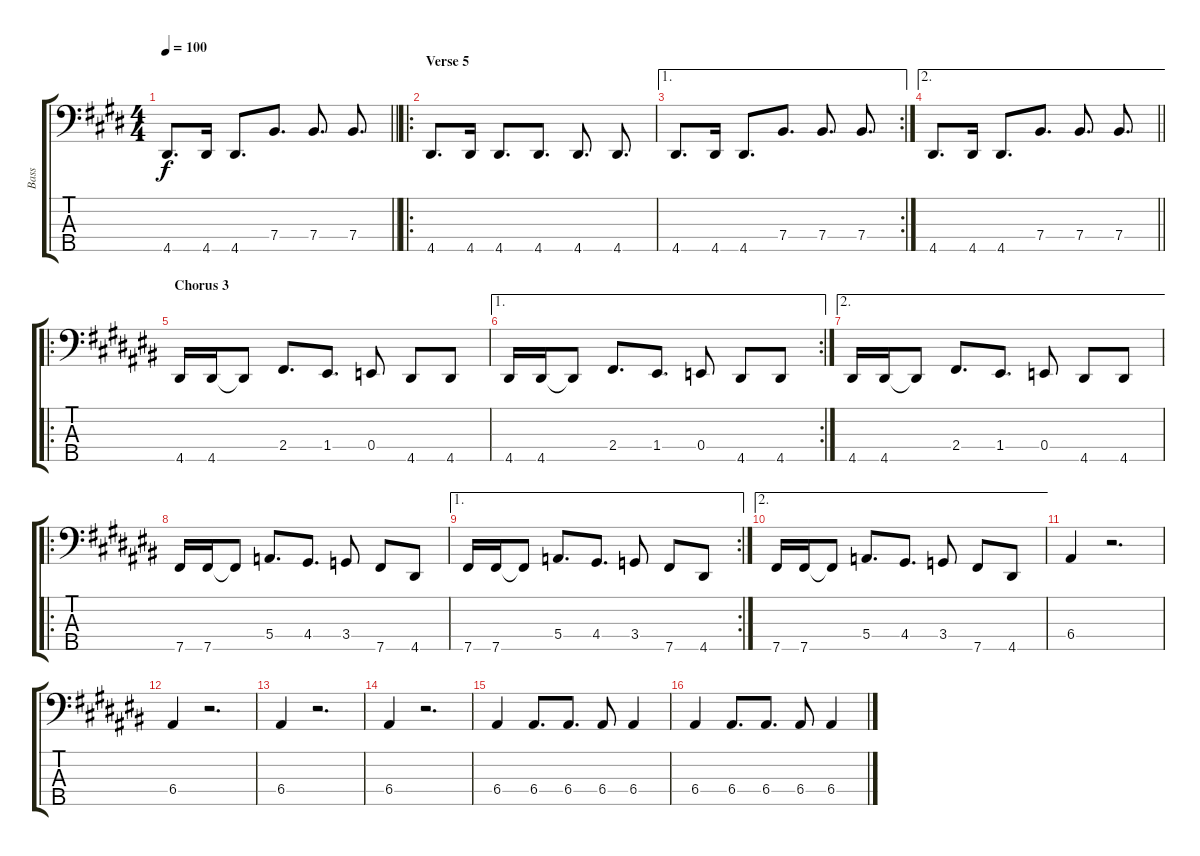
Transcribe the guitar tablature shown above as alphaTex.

\track ("Bass" "Bass") {instrument electricbassfinger}
\staff {score tabs}
\tuning (G2 D2 A1 E1 B0) {hide}
\ts (4 4)
\tempo 100
\clef f4
\barLineRight lightlight
\ks e
4.5.8{d dy f} 4.5.16 4.5.8{d} 7.4.8{d} 7.4.8{d} 7.4.8{d} |
\ro
\section ("" "Verse 5")
4.5.8{d} 4.5.16 4.5.8{d} 4.5.8{d} 4.5.8{d} 4.5.8{d} |
\ae 1
\rc 2
4.5.8{d} 4.5.16 4.5.8{d} 7.4.8{d} 7.4.8{d} 7.4.8{d} |
\ae 2
\barLineRight lightlight
4.5.8{d} 4.5.16 4.5.8{d} 7.4.8{d} 7.4.8{d} 7.4.8{d} |
\ro
\section ("" "Chorus 3")
\ks c#
4.5.16 4.5.16 4.5{t}.8 2.4.8{d} 1.4.8{d} 0.4.8 4.5.8 4.5.8 |
\ae 1
\rc 2
4.5.16 4.5.16 4.5{t}.8 2.4.8{d} 1.4.8{d} 0.4.8 4.5.8 4.5.8 |
\ae 2
4.5.16 4.5.16 4.5{t}.8 2.4.8{d} 1.4.8{d} 0.4.8 4.5.8 4.5.8 |
\ro
7.5.16 7.5.16 7.5{t}.8 5.4.8{d} 4.4.8{d} 3.4.8 7.5.8 4.5.8 |
\ae 1
\rc 2
7.5.16 7.5.16 7.5{t}.8 5.4.8{d} 4.4.8{d} 3.4.8 7.5.8 4.5.8 |
\ae 2
7.5.16 7.5.16 7.5{t}.8 5.4.8{d} 4.4.8{d} 3.4.8 7.5.8 4.5.8 |
6.4.4 r.2{d} |
6.4.4 r.2{d} |
6.4.4 r.2{d} |
6.4.4 r.2{d} |
6.4.4 6.4.8{d} 6.4.8{d} 6.4.8 6.4.4 |
6.4.4 6.4.8{d} 6.4.8{d} 6.4.8 6.4.4
